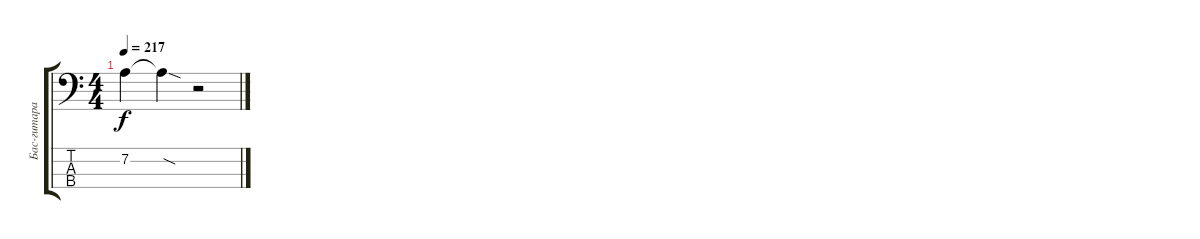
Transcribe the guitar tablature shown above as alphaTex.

\track ("Бас-гитара" "Бас-гитара") {instrument electricbassfinger}
\staff {score tabs}
\tuning (G2 D2 A1 E1) {hide}
\ts (4 4)
\tempo 217
\clef f4
\ks c
7.2.4{dy f} 7.2{sod t}.4 r.2
